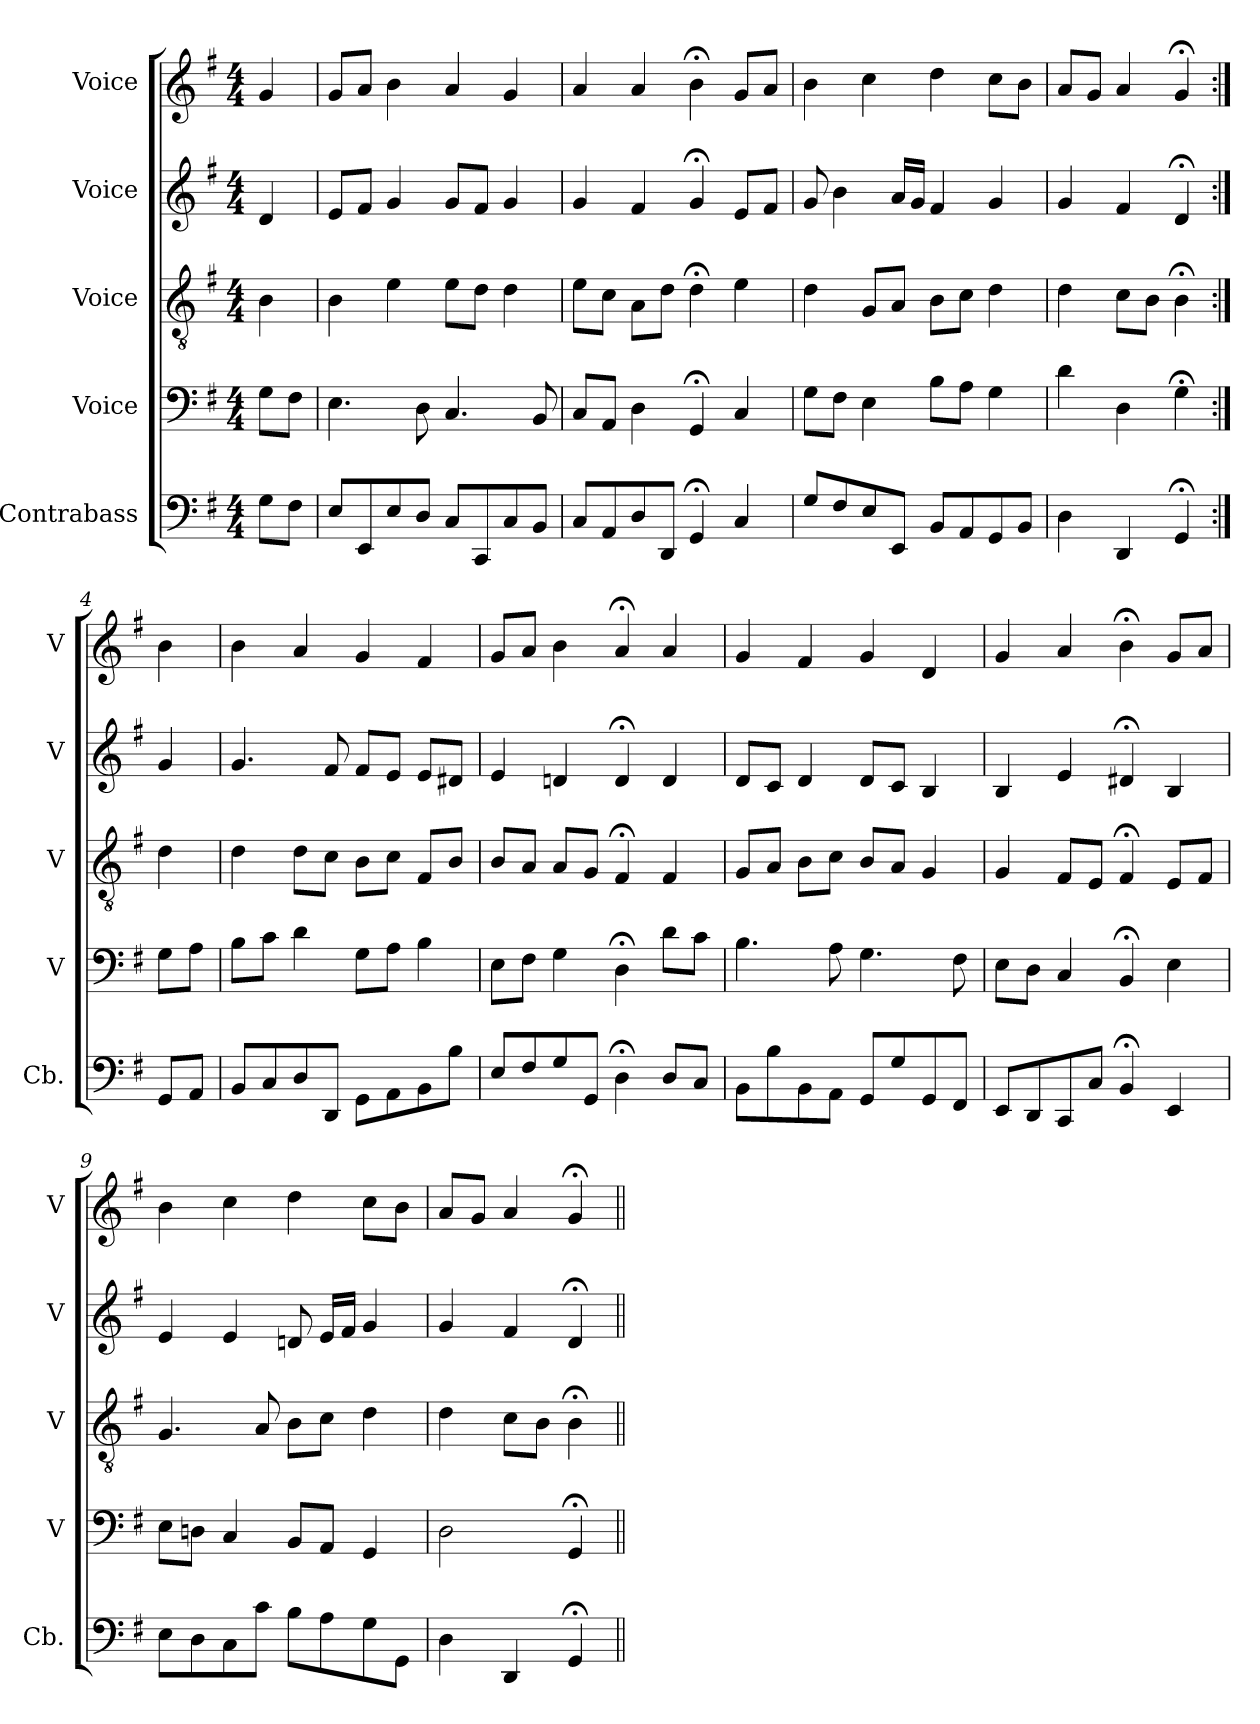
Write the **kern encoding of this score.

**kern	**kern	**kern	**kern	**kern
*part5	*part4	*part3	*part2	*part1
*staff5	*staff4	*staff3	*staff2	*staff1
*I"Contrabass	*I"Voice	*I"Voice	*I"Voice	*I"Voice
*I'Cb.	*I'V	*I'V	*I'V	*I'V
*clefF4	*clefF4	*clefGv2	*clefG2	*clefG2
*ITrd7c12	*	*	*	*
*k[f#]	*k[f#]	*k[f#]	*k[f#]	*k[f#]
*M4/4	*M4/4	*M4/4	*M4/4	*M4/4
=	=	=	=	=
8GG\L	8G\L	4B\	4d/	4g/
8FF#\J	8F#\J	.	.	.
=1	=1	=1	=1	=1
8EE/L	4.E\	4B\	8e/L	8g/L
8EEE/	.	.	8f#/J	8a/J
8EE/	.	4e\	4g/	4b\
8DD/J	8D\	.	.	.
8CC/L	4.C/	8e\L	8g/L	4a/
8CCC/	.	8d\J	8f#/J	.
8CC/	.	4d\	4g/	4g/
8BBB/J	8BB/	.	.	.
=2	=2	=2	=2	=2
8CC/L	8C/L	8e\L	4g/	4a/
8AAA/	8AA/J	8c\J	.	.
8DD/	4D\	8A\L	4f#/	4a/
8DDD/J	.	8d\J	.	.
4GGG;</	4GG;</	4d;<\	4g;</	4b;<\
4CC/	4C/	4e\	8e/L	8g/L
.	.	.	8f#/J	8a/J
=3	=3	=3	=3	=3
8GG/L	8G\L	4d\	8g/	4b\
8FF#/	8F#\J	.	4b\	.
8EE/	4E\	8G/L	.	4cc\
8EEE/J	.	8A/J	16a/LL	.
.	.	.	16g/JJ	.
8BBB/L	8B\L	8B\L	4f#/	4dd\
8AAA/	8A\J	8c\J	.	.
8GGG/	4G\	4d\	4g/	8cc\L
8BBB/J	.	.	.	8b\J
=4	=4	=4	=4	=4
4DD\	4d\	4d\	4g/	8a/L
.	.	.	.	8g/J
4DDD/	4D\	8c\L	4f#/	4a/
.	.	8B\J	.	.
4GGG;</	4G;<\	4B;<\	4d;</	4g;</
=4X1:|!	=4X1:|!	=4X1:|!	=4X1:|!	=4X1:|!
8GGG/L	8G\L	4d\	4g/	4b\
8AAA/J	8A\J	.	.	.
!!LO:LB:g=z
=5	=5	=5	=5	=5
8BBB/L	8B\L	4d\	4.g/	4b\
8CC/	8c\J	.	.	.
8DD/	4d\	8d\L	.	4a/
8DDD/J	.	8c\J	8f#/	.
8GGG\L	8G\L	8B\L	8f#/L	4g/
8AAA\	8A\J	8c\J	8e/J	.
8BBB\	4B\	8F#/L	8e/L	4f#/
8BB\J	.	8B/J	8d#X/J	.
=6	=6	=6	=6	=6
8EE/L	8E\L	8B/L	4e/	8g/L
8FF#/	8F#\J	8A/J	.	8a/J
8GG/	4G\	8A/L	4dn/	4b\
8GGG/J	.	8G/J	.	.
4DD;<\	4D;<\	4F#;</	4d;</	4a;</
8DD/L	8d\L	4F#/	4d/	4a/
8CC/J	8c\J	.	.	.
=7	=7	=7	=7	=7
8BBB\L	4.B\	8G/L	8d/L	4g/
8BB\	.	8A/J	8c/J	.
8BBB\	.	8B\L	4d/	4f#/
8AAA\J	8A\	8c\J	.	.
8GGG/L	4.G\	8B/L	8d/L	4g/
8GG/	.	8A/J	8c/J	.
8GGG/	.	4G/	4B/	4d/
8FFF#/J	8F#\	.	.	.
=8	=8	=8	=8	=8
8EEE/L	8E\L	4G/	4B/	4g/
8DDD/	8D\J	.	.	.
8CCC/	4C/	8F#/L	4e/	4a/
8CC/J	.	8E/J	.	.
4BBB;</	4BB;</	4F#;</	4d#X;</	4b;<\
4EEE/	4E\	8E/L	4B/	8g/L
.	.	8F#/J	.	8a/J
!!LO:PB:g=z
=9	=9	=9	=9	=9
8EE\L	8E\L	4.G/	4e/	4b\
8DD\	8Dn\J	.	.	.
8CC\	4C/	.	4e/	4cc\
8C\J	.	8A/	.	.
8BB\L	8BB/L	8B\L	8dn/	4dd\
8AA\	8AA/J	8c\J	16e/LL	.
.	.	.	16f#/JJ	.
8GG\	4GG/	4d\	4g/	8cc\L
8GGG\J	.	.	.	8b\J
=10	=10	=10	=10	=10
4DD\	2D\	4d\	4g/	8a/L
.	.	.	.	8g/J
4DDD/	.	8c\L	4f#/	4a/
.	.	8B\J	.	.
4GGG;</	4GG;</	4B;<\	4d;</	4g;</
=||	=||	=||	=||	=||
*-	*-	*-	*-	*-
